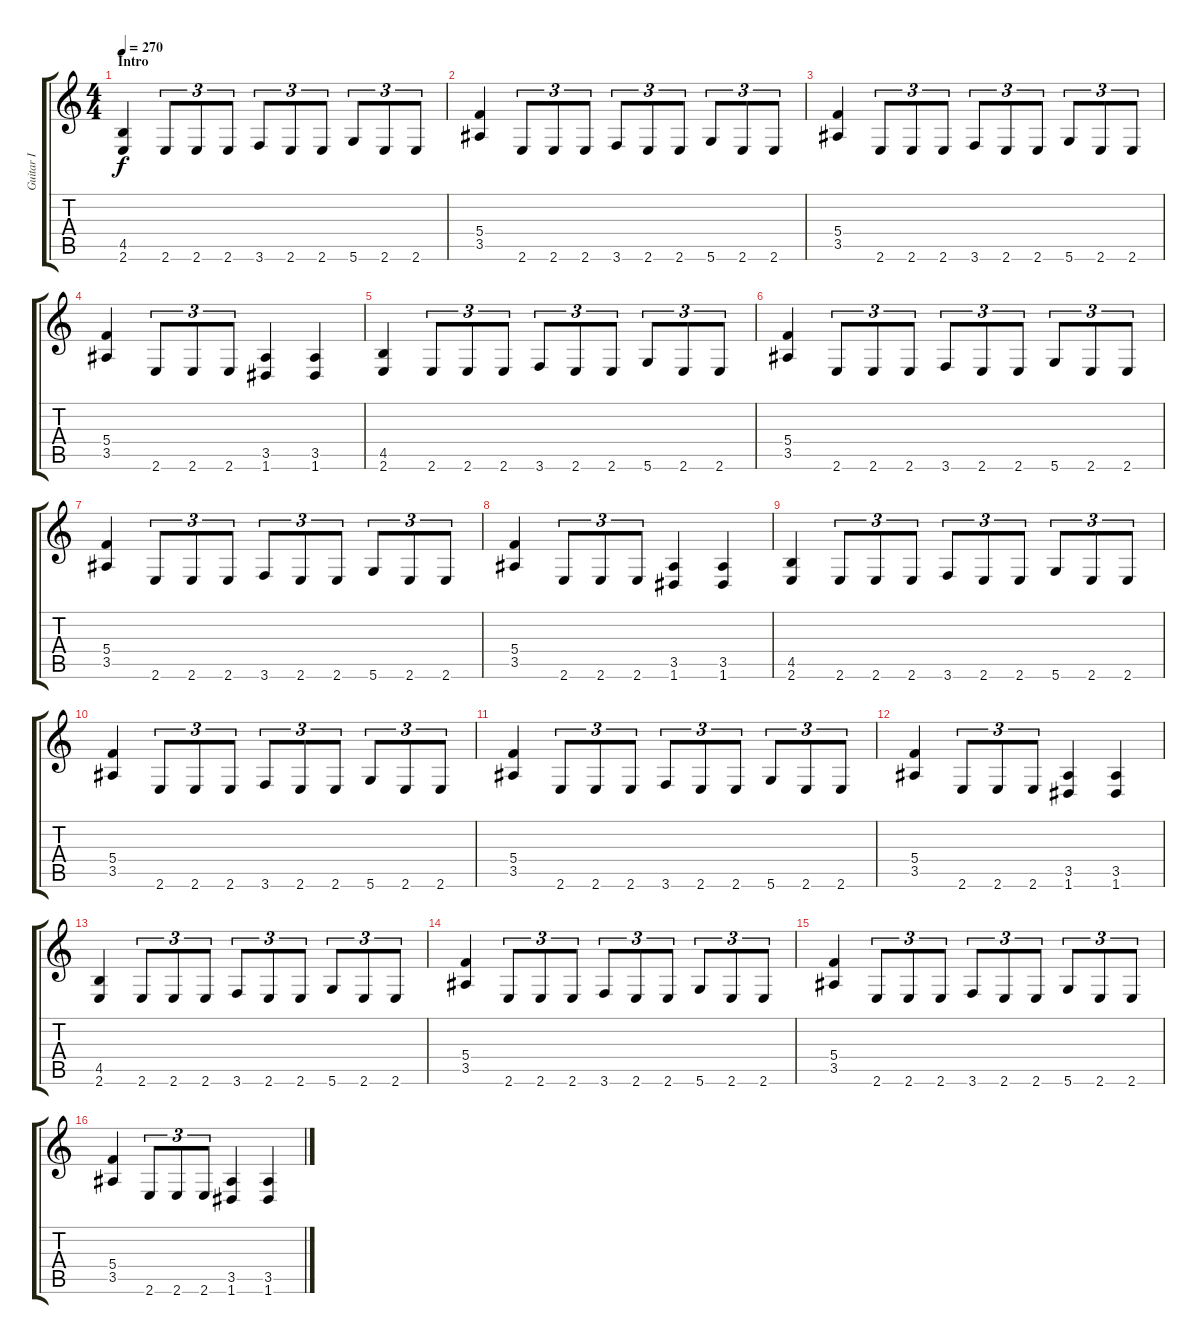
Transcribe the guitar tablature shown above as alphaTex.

\track ("Guitar I" "Guitar I") {instrument distortionguitar}
\staff {score tabs}
\tuning (D4 A3 F3 C3 G2 D2) {hide}
\ts (4 4)
\section ("" "Intro")
\tempo 270
\clef g2
\ks c
(4.5 2.6).4{dy f instrument distortionguitar} 2.6.8{tu (3 2)} 2.6.8{tu (3 2)} 2.6.8{tu (3 2)} 3.6.8{tu (3 2)} 2.6.8{tu (3 2)} 2.6.8{tu (3 2)} 5.6.8{tu (3 2)} 2.6.8{tu (3 2)} 2.6.8{tu (3 2)} |
(5.4 3.5).4 2.6.8{tu (3 2)} 2.6.8{tu (3 2)} 2.6.8{tu (3 2)} 3.6.8{tu (3 2)} 2.6.8{tu (3 2)} 2.6.8{tu (3 2)} 5.6.8{tu (3 2)} 2.6.8{tu (3 2)} 2.6.8{tu (3 2)} |
(5.4 3.5).4 2.6.8{tu (3 2)} 2.6.8{tu (3 2)} 2.6.8{tu (3 2)} 3.6.8{tu (3 2)} 2.6.8{tu (3 2)} 2.6.8{tu (3 2)} 5.6.8{tu (3 2)} 2.6.8{tu (3 2)} 2.6.8{tu (3 2)} |
(5.4 3.5).4 2.6.8{tu (3 2)} 2.6.8{tu (3 2)} 2.6.8{tu (3 2)} (3.5 1.6).4 (3.5 1.6).4 |
(4.5 2.6).4 2.6.8{tu (3 2)} 2.6.8{tu (3 2)} 2.6.8{tu (3 2)} 3.6.8{tu (3 2)} 2.6.8{tu (3 2)} 2.6.8{tu (3 2)} 5.6.8{tu (3 2)} 2.6.8{tu (3 2)} 2.6.8{tu (3 2)} |
(5.4 3.5).4 2.6.8{tu (3 2)} 2.6.8{tu (3 2)} 2.6.8{tu (3 2)} 3.6.8{tu (3 2)} 2.6.8{tu (3 2)} 2.6.8{tu (3 2)} 5.6.8{tu (3 2)} 2.6.8{tu (3 2)} 2.6.8{tu (3 2)} |
(5.4 3.5).4 2.6.8{tu (3 2)} 2.6.8{tu (3 2)} 2.6.8{tu (3 2)} 3.6.8{tu (3 2)} 2.6.8{tu (3 2)} 2.6.8{tu (3 2)} 5.6.8{tu (3 2)} 2.6.8{tu (3 2)} 2.6.8{tu (3 2)} |
(5.4 3.5).4 2.6.8{tu (3 2)} 2.6.8{tu (3 2)} 2.6.8{tu (3 2)} (3.5 1.6).4 (3.5 1.6).4 |
(4.5 2.6).4 2.6.8{tu (3 2)} 2.6.8{tu (3 2)} 2.6.8{tu (3 2)} 3.6.8{tu (3 2)} 2.6.8{tu (3 2)} 2.6.8{tu (3 2)} 5.6.8{tu (3 2)} 2.6.8{tu (3 2)} 2.6.8{tu (3 2)} |
(5.4 3.5).4 2.6.8{tu (3 2)} 2.6.8{tu (3 2)} 2.6.8{tu (3 2)} 3.6.8{tu (3 2)} 2.6.8{tu (3 2)} 2.6.8{tu (3 2)} 5.6.8{tu (3 2)} 2.6.8{tu (3 2)} 2.6.8{tu (3 2)} |
(5.4 3.5).4 2.6.8{tu (3 2)} 2.6.8{tu (3 2)} 2.6.8{tu (3 2)} 3.6.8{tu (3 2)} 2.6.8{tu (3 2)} 2.6.8{tu (3 2)} 5.6.8{tu (3 2)} 2.6.8{tu (3 2)} 2.6.8{tu (3 2)} |
(5.4 3.5).4 2.6.8{tu (3 2)} 2.6.8{tu (3 2)} 2.6.8{tu (3 2)} (3.5 1.6).4 (3.5 1.6).4 |
(4.5 2.6).4 2.6.8{tu (3 2)} 2.6.8{tu (3 2)} 2.6.8{tu (3 2)} 3.6.8{tu (3 2)} 2.6.8{tu (3 2)} 2.6.8{tu (3 2)} 5.6.8{tu (3 2)} 2.6.8{tu (3 2)} 2.6.8{tu (3 2)} |
(5.4 3.5).4 2.6.8{tu (3 2)} 2.6.8{tu (3 2)} 2.6.8{tu (3 2)} 3.6.8{tu (3 2)} 2.6.8{tu (3 2)} 2.6.8{tu (3 2)} 5.6.8{tu (3 2)} 2.6.8{tu (3 2)} 2.6.8{tu (3 2)} |
(5.4 3.5).4 2.6.8{tu (3 2)} 2.6.8{tu (3 2)} 2.6.8{tu (3 2)} 3.6.8{tu (3 2)} 2.6.8{tu (3 2)} 2.6.8{tu (3 2)} 5.6.8{tu (3 2)} 2.6.8{tu (3 2)} 2.6.8{tu (3 2)} |
(5.4 3.5).4 2.6.8{tu (3 2)} 2.6.8{tu (3 2)} 2.6.8{tu (3 2)} (3.5 1.6).4 (3.5 1.6).4
